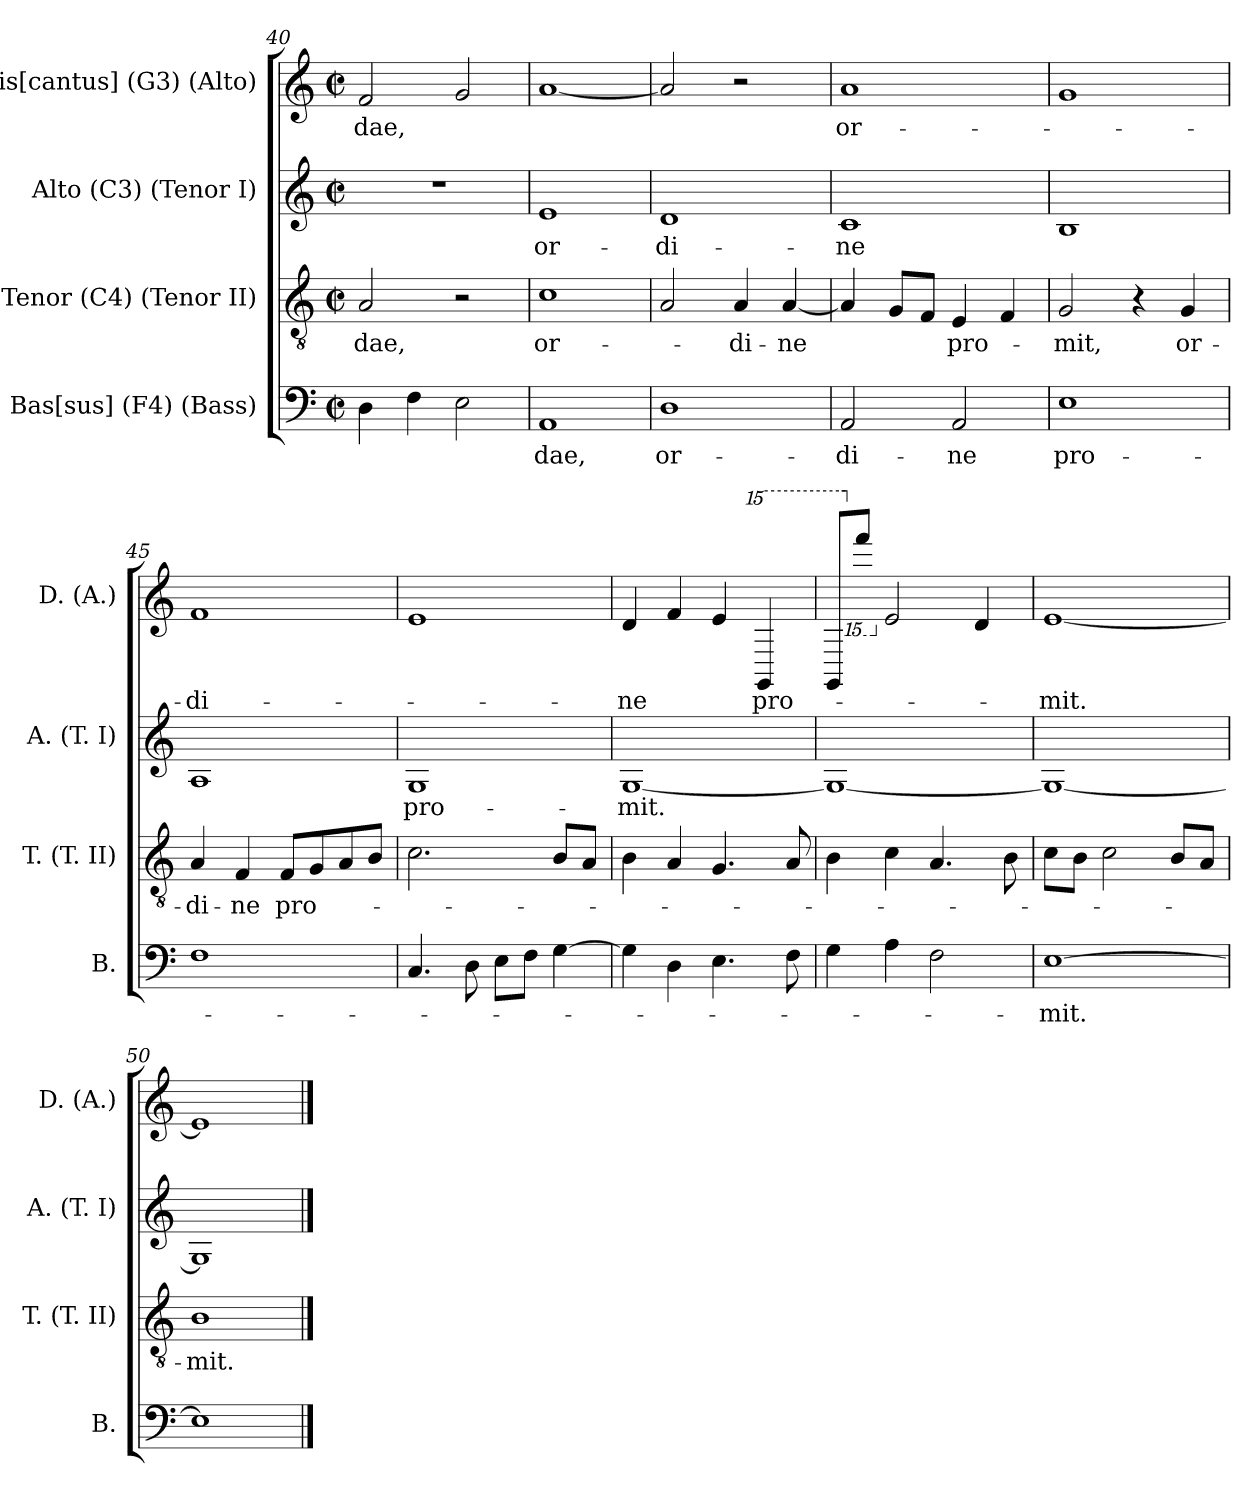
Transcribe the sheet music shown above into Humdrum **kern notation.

**kern	**text	**kern	**text	**kern	**text	**kern	**text
*part4	*part4	*part3	*part3	*part2	*part2	*part1	*part1
*staff4	*staff4	*staff3	*staff3	*staff2	*staff2	*staff1	*staff1
*I"Bas[sus] (F4) (Bass)	*	*I"Tenor (C4) (Tenor II)	*	*I"Alto (C3) (Tenor I)	*	*I"Dis[cantus] (G3) (Alto)	*
*I'B.	*	*I'T. (T. II)	*	*I'A. (T. I)	*	*I'D. (A.)	*
*clefF4	*	*clefGv2	*	*clefG2	*	*clefG2	*
*k[]	*	*k[]	*	*k[]	*	*k[]	*
*C:	*	*C:	*	*C:	*	*C:	*
*M2/2	*	*M2/2	*	*M2/2	*	*M2/2	*
*met(c|)	*	*met(c|)	*	*met(c|)	*	*met(c|)	*
=40	=40	=40	=40	=40	=40	=40	=40
!	!	!	!LO:LY:b	!	!	!	!LO:LY:b
4D\	.	2A/	-dae,	1r	.	2f/	-dae,
4F\	.	.	.	.	.	.	.
2E\	.	2r	.	.	.	2g/	.
!!LO:LB:g=z
=41	=41	=41	=41	=41	=41	=41	=41
!	!LO:LY:b	!	!LO:LY:b	!	!LO:LY:b	!	!
1AA	-dae,	1c	or-	1e	or-	[<1a	.
=42	=42	=42	=42	=42	=42	=42	=42
!	!LO:LY:b	!	!	!	!LO:LY:b	!	!
1D	or-	2A/	.	1d	-di-	2a/]	.
!	!	!	!LO:LY:b	!	!	!	!
.	.	4A/	-di-	.	.	2r	.
!	!	!	!LO:LY:b	!	!	!	!
.	.	[<4A/	-ne	.	.	.	.
=43	=43	=43	=43	=43	=43	=43	=43
!	!LO:LY:b	!	!	!	!LO:LY:b	!	!LO:LY:b
2AA/	-di-	4A/]	.	1c	-ne	1a	or-
.	.	8G/L	.	.	.	.	.
.	.	8F/J	.	.	.	.	.
!	!LO:LY:b	!	!LO:LY:b	!	!	!	!
2AA/	-ne	4E/	pro-	.	.	.	.
.	.	4F/	.	.	.	.	.
=44	=44	=44	=44	=44	=44	=44	=44
!	!LO:LY:b	!	!LO:LY:b	!	!	!	!
1E	pro-	2G/	-mit,	1B	.	1g	.
.	.	4r	.	.	.	.	.
!	!	!	!LO:LY:b	!	!	!	!
.	.	4G/	or-	.	.	.	.
=45	=45	=45	=45	=45	=45	=45	=45
!	!	!	!LO:LY:b	!	!	!	!LO:LY:b
1F	.	4A/	-di-	1A	.	1f	-di-
!	!	!	!LO:LY:b	!	!	!	!
.	.	4F/	-ne	.	.	.	.
!	!	!	!LO:LY:b	!	!	!	!
.	.	8F/L	pro-	.	.	.	.
.	.	8G/	.	.	.	.	.
.	.	8A/	.	.	.	.	.
.	.	8B/J	.	.	.	.	.
!!LO:LB:g=z
=46	=46	=46	=46	=46	=46	=46	=46
!	!	!	!	!	!LO:LY:b	!	!
4.C/	.	2.c\	.	1G	pro-	1e	.
8D\	.	.	.	.	.	.	.
8E\L	.	.	.	.	.	.	.
8F\J	.	.	.	.	.	.	.
[>4G\	.	8B/L	.	.	.	.	.
.	.	8A/J	.	.	.	.	.
=47	=47	=47	=47	=47	=47	=47	=47
!	!	!	!	!	!LO:LY:b	!	!LO:LY:b
4G\]	.	4B\	.	[<1G	-mit.	4d/	-ne
4D\	.	4A/	.	.	.	4f/	.
4.E\	.	4.G/	.	.	.	4e/	.
*	*	*	*	*	*	*15ma	*
!	!	!	!	!	!	!	!LO:LY:b
.	.	.	.	.	.	4g/	pro-
8F\	.	8A/	.	.	.	.	.
=48	=48	=48	=48	=48	=48	=48	=48
4G\	.	4B\	.	1G_	.	8g/L	.
*	*	*	*	*	*	*X15ma	*
*	*	*	*	*	*	*15ba	*
.	.	.	.	.	.	8f/J	.
*	*	*	*	*	*	*X15ba	*
4A\	.	4c\	.	.	.	2e/	.
2F\	.	4.A/	.	.	.	.	.
.	.	.	.	.	.	4d/	.
.	.	8B\	.	.	.	.	.
=49	=49	=49	=49	=49	=49	=49	=49
!	!LO:LY:b	!	!	!	!	!	!LO:LY:b
[>1E	-mit.	8c\L	.	1G_	.	[<1e	-mit.
.	.	8B\J	.	.	.	.	.
.	.	2c\	.	.	.	.	.
.	.	8B/L	.	.	.	.	.
.	.	8A/J	.	.	.	.	.
=50	=50	=50	=50	=50	=50	=50	=50
!	!	!	!LO:LY:b	!	!	!	!
1E]	.	1B	-mit.	1G]	.	1e]	.
==	==	==	==	==	==	==	==
*-	*-	*-	*-	*-	*-	*-	*-
